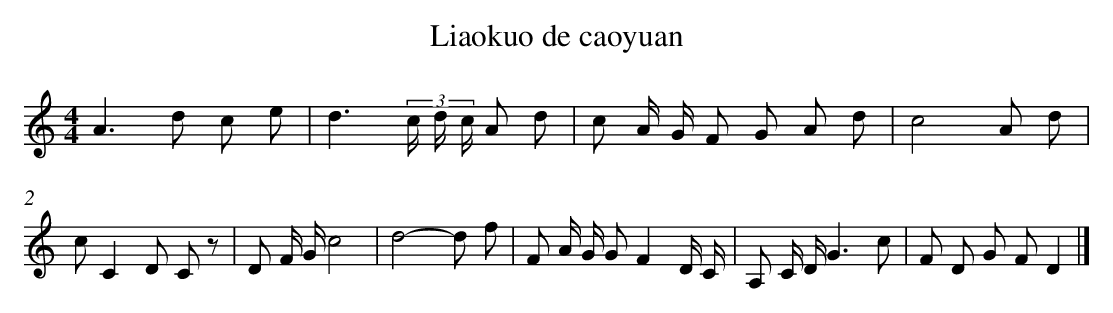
X:1
T: Liaokuo de caoyuan
L: 1/8
M: 4/4
K: C
A2>d2 c e [I:setbarnb 1]|
d3(3c/ d/ c/ A d |
c A/ G/ F G A d |
c4A d |
cC2D C z |
D F/ G/c4 |
d4-d f |
F A/ G/ GF2D/ C/ |
A, C/ D/G3c |
F D G FD2 |]
